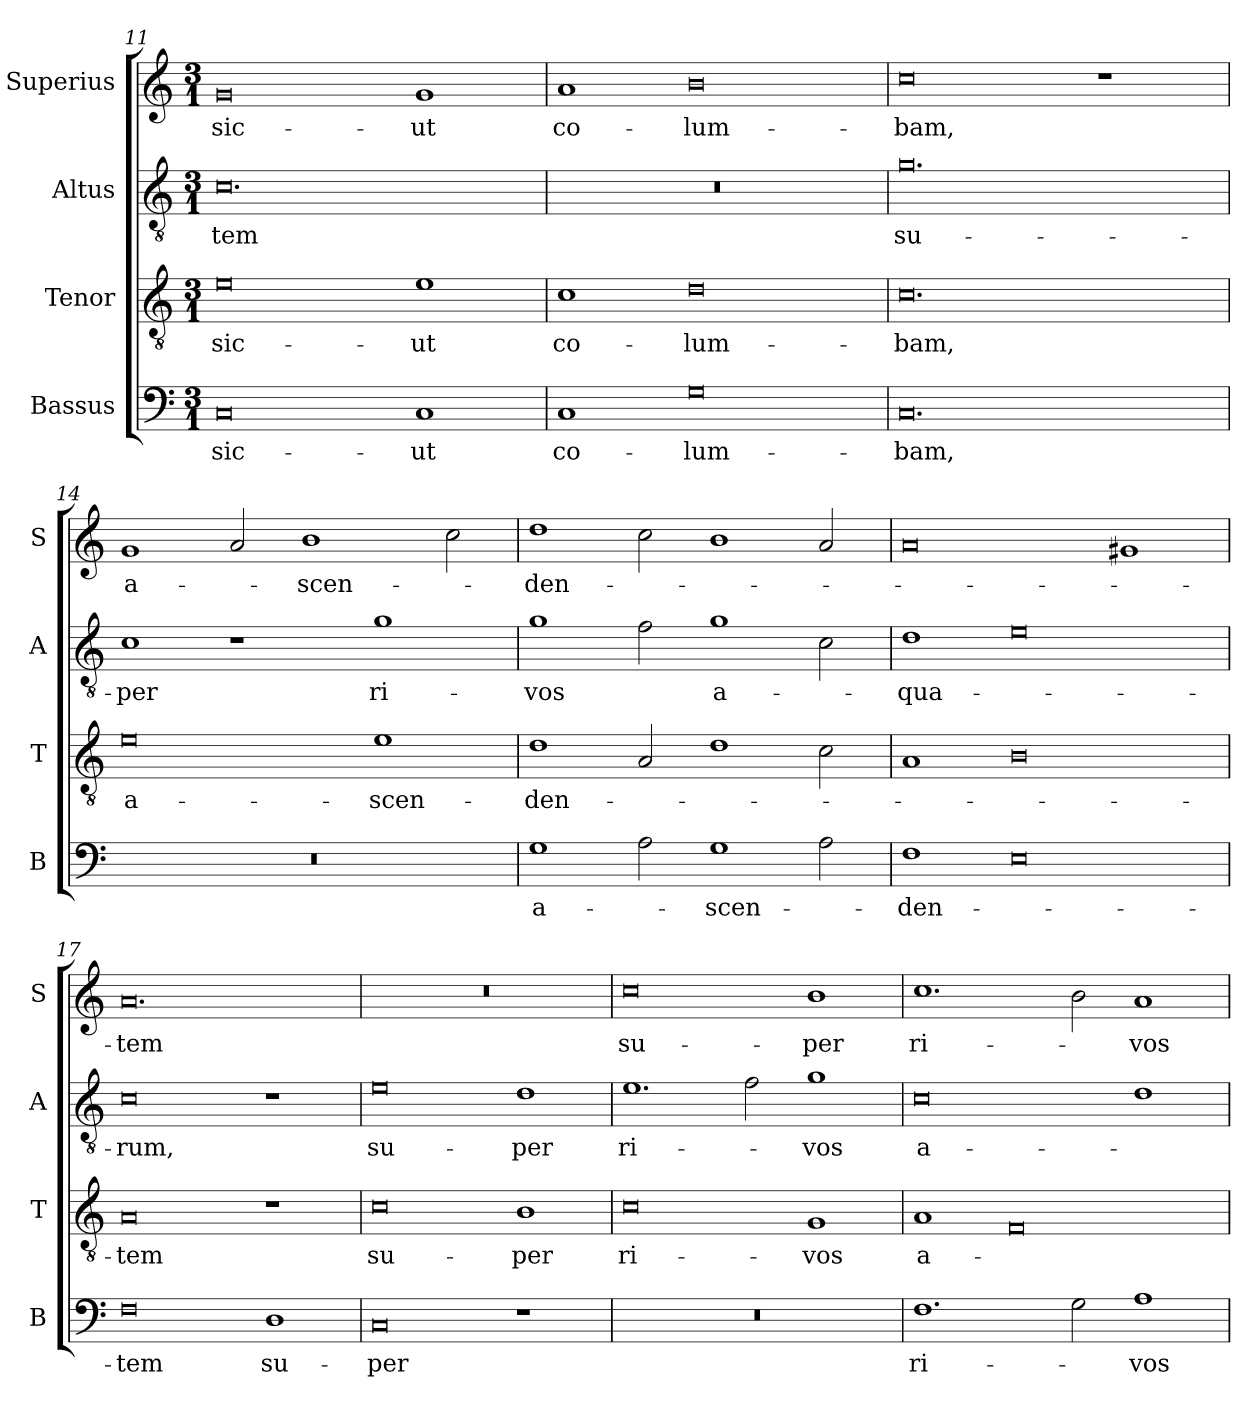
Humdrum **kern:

**kern	**text	**kern	**text	**kern	**text	**kern	**text
*part4	*part4	*part3	*part3	*part2	*part2	*part1	*part1
*staff4	*staff4	*staff3	*staff3	*staff2	*staff2	*staff1	*staff1
*I"Bassus	*	*I"Tenor	*	*I"Altus	*	*I"Superius	*
*I'B	*	*I'T	*	*I'A	*	*I'S	*
*clefF4	*	*clefGv2	*	*clefGv2	*	*clefG2	*
*k[]	*	*k[]	*	*k[]	*	*k[]	*
*M3/1	*	*M3/1	*	*M3/1	*	*M3/1	*
=11	=11	=11	=11	=11	=11	=11	=11
0C	sic-	0e	sic-	0.c	-tem	0g	sic-
1C	-ut	1e	-ut	.	.	1g	-ut
=12	=12	=12	=12	=12	=12	=12	=12
1C	co-	1c	co-	0.r	.	1a	co-
0G	-lum-	0d	-lum-	.	.	0b	-lum-
=13	=13	=13	=13	=13	=13	=13	=13
0.C	-bam,	0.c	-bam,	0.g	su-	0cc	-bam,
.	.	.	.	.	.	1r	.
=14	=14	=14	=14	=14	=14	=14	=14
0.r	.	0e	a-	1c	-per	1g	a-
.	.	.	.	1r	.	2a	.
.	.	.	.	.	.	1b	-scen-
.	.	1e	-scen-	1g	ri-	.	.
.	.	.	.	.	.	2cc	.
=15	=15	=15	=15	=15	=15	=15	=15
1G	a-	1d	-den-	1g	-vos	1dd	-den-
2A	.	2A	.	2f	.	2cc	.
1G	-scen-	1d	.	1g	a-	1b	.
2A	.	2c	.	2c	.	2a	.
=16	=16	=16	=16	=16	=16	=16	=16
1F	-den-	1A	.	1d	-qua-	0a	.
0E	.	0B	.	0e	.	.	.
.	.	.	.	.	.	1g#X	.
=17	=17	=17	=17	=17	=17	=17	=17
0F	-tem	0A	-tem	0c	-rum,	0.a	-tem
1D	su-	1r	.	1r	.	.	.
=18	=18	=18	=18	=18	=18	=18	=18
!	!	!	!	!	!LO:LY:i	!	!
0C	-per	0c	su-	0e	su-	0.r	.
!	!	!	!	!	!LO:LY:i	!	!
1r	.	1B	-per	1d	-per	.	.
=19	=19	=19	=19	=19	=19	=19	=19
!	!	!	!	!	!LO:LY:i	!	!
0.r	.	0c	ri-	1.e	ri-	0cc	su-
.	.	.	.	2f	.	.	.
!	!	!	!	!	!LO:LY:i	!	!
.	.	1G	-vos	1g	-vos	1b	-per
=20	=20	=20	=20	=20	=20	=20	=20
1.F	ri-	1A	a-	0c	a-	1.cc	ri-
.	.	0F	.	.	.	.	.
2G	.	.	.	.	.	2b	.
1A	-vos	.	.	1d	.	1a	-vos
=	=	=	=	=	=	=	=
*-	*-	*-	*-	*-	*-	*-	*-
